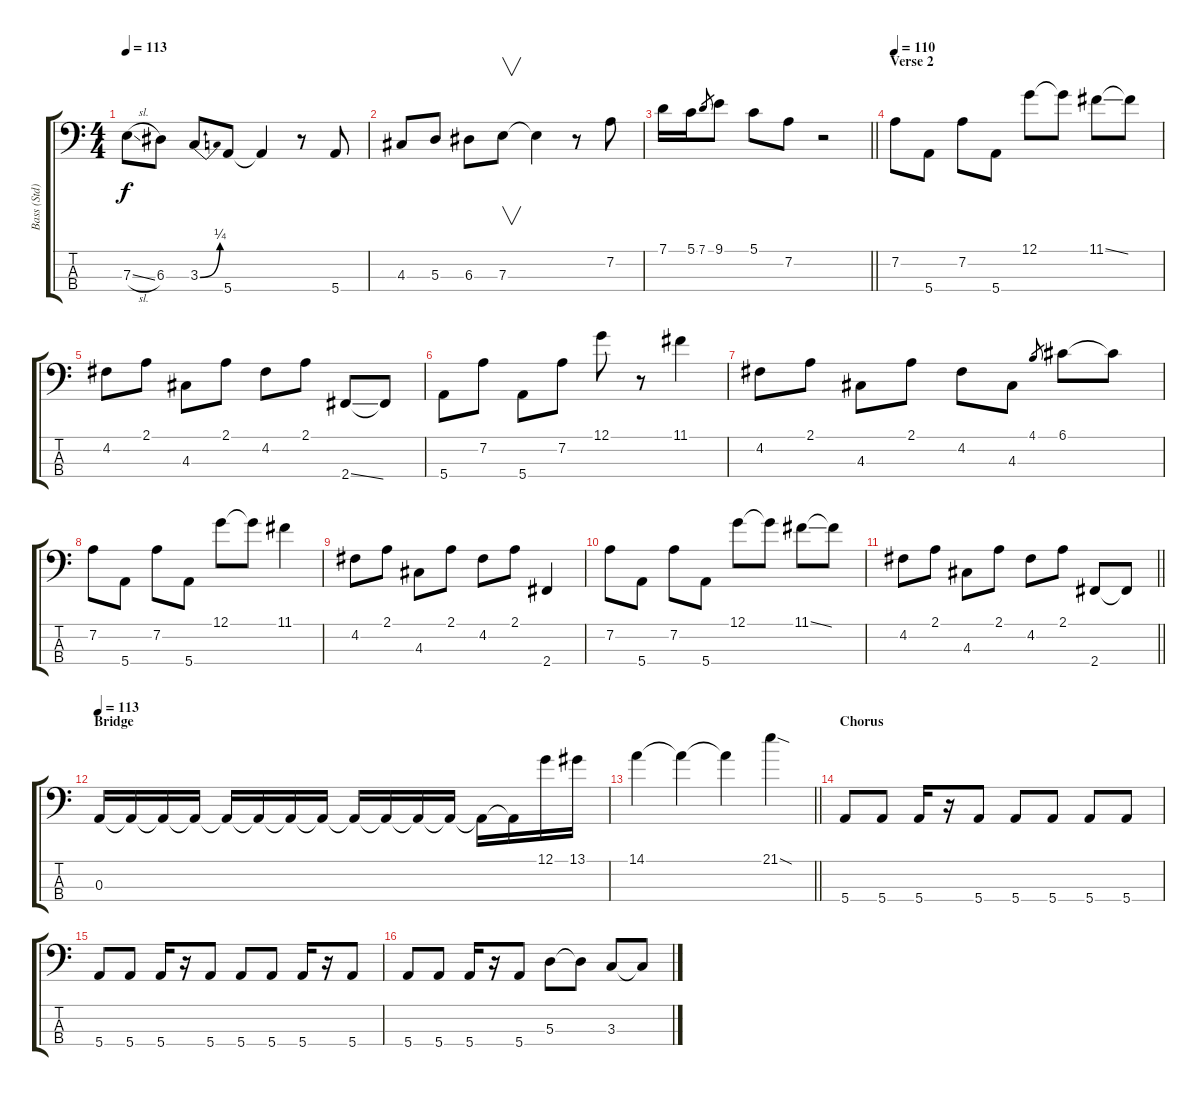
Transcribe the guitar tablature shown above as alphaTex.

\track ("Bass (Std)" "Bass (Std)") {instrument electricbassfinger}
\staff {score tabs}
\tuning (G2 D2 A1 E1) {hide}
\ts (4 4)
\tempo 113
\clef f4
\ks c
7.3{sl}.8{dy f} 6.3.8 3.3{be (bend 0 0 60 1)}.8 5.4.8 5.4{t}.4 r.8 5.4.8 |
4.3.8 5.3.8 6.3.8 7.3.8{v} 7.3{t}.4 r.8 7.2.8 |
\barLineRight lightlight
7.1.16 5.1.16 7.1.8{gr} 9.1.8 5.1.8 7.2.8 r.2 |
\section ("" "Verse 2")
\tempo 110
7.2.8 5.4.8 7.2.8 5.4.8 12.1.8 12.1{t}.8 11.1{ss}.8 11.1{t}.8 |
4.2.8 2.1.8 4.3.8 2.1.8 4.2.8 2.1.8 2.4{ss}.8 2.4{t}.8 |
5.4.8 7.2.8 5.4.8 7.2.8 12.1.8 r.8 11.1.4 |
4.2.8 2.1.8 4.3.8 2.1.8 4.2.8 4.3.8 4.1.8{gr} 6.1.8 6.1{t}.8 |
7.2.8 5.4.8 7.2.8 5.4.8 12.1.8 12.1{t}.8 11.1.4 |
4.2.8 2.1.8 4.3.8 2.1.8 4.2.8 2.1.8 2.4.4 |
7.2.8 5.4.8 7.2.8 5.4.8 12.1.8 12.1{t}.8 11.1{ss}.8 11.1{t}.8 |
\barLineRight lightlight
4.2.8 2.1.8 4.3.8 2.1.8 4.2.8 2.1.8 2.4.8 2.4{t}.8 |
\section ("" "Bridge")
\tempo 113
0.3.16 0.3{t}.16 0.3{t}.16 0.3{t}.16 0.3{t}.16 0.3{t}.16 0.3{t}.16 0.3{t}.16 0.3{t}.16 0.3{t}.16 0.3{t}.16 0.3{t}.16 0.3{t}.16 0.3{t}.16 12.1.16 13.1.16 |
\barLineRight lightlight
14.1.4 14.1{t}.4 14.1{t}.4 21.1{sod}.4 |
\section ("" "Chorus")
5.4.8 5.4.8 5.4.16 r.16 5.4.8 5.4.8 5.4.8 5.4.8 5.4.8 |
5.4.8 5.4.8 5.4.16 r.16 5.4.8 5.4.8 5.4.8 5.4.16 r.16 5.4.8 |
5.4.8 5.4.8 5.4.16 r.16 5.4.8 5.3.8 5.3{t}.8 3.3.8 3.3{t}.8
